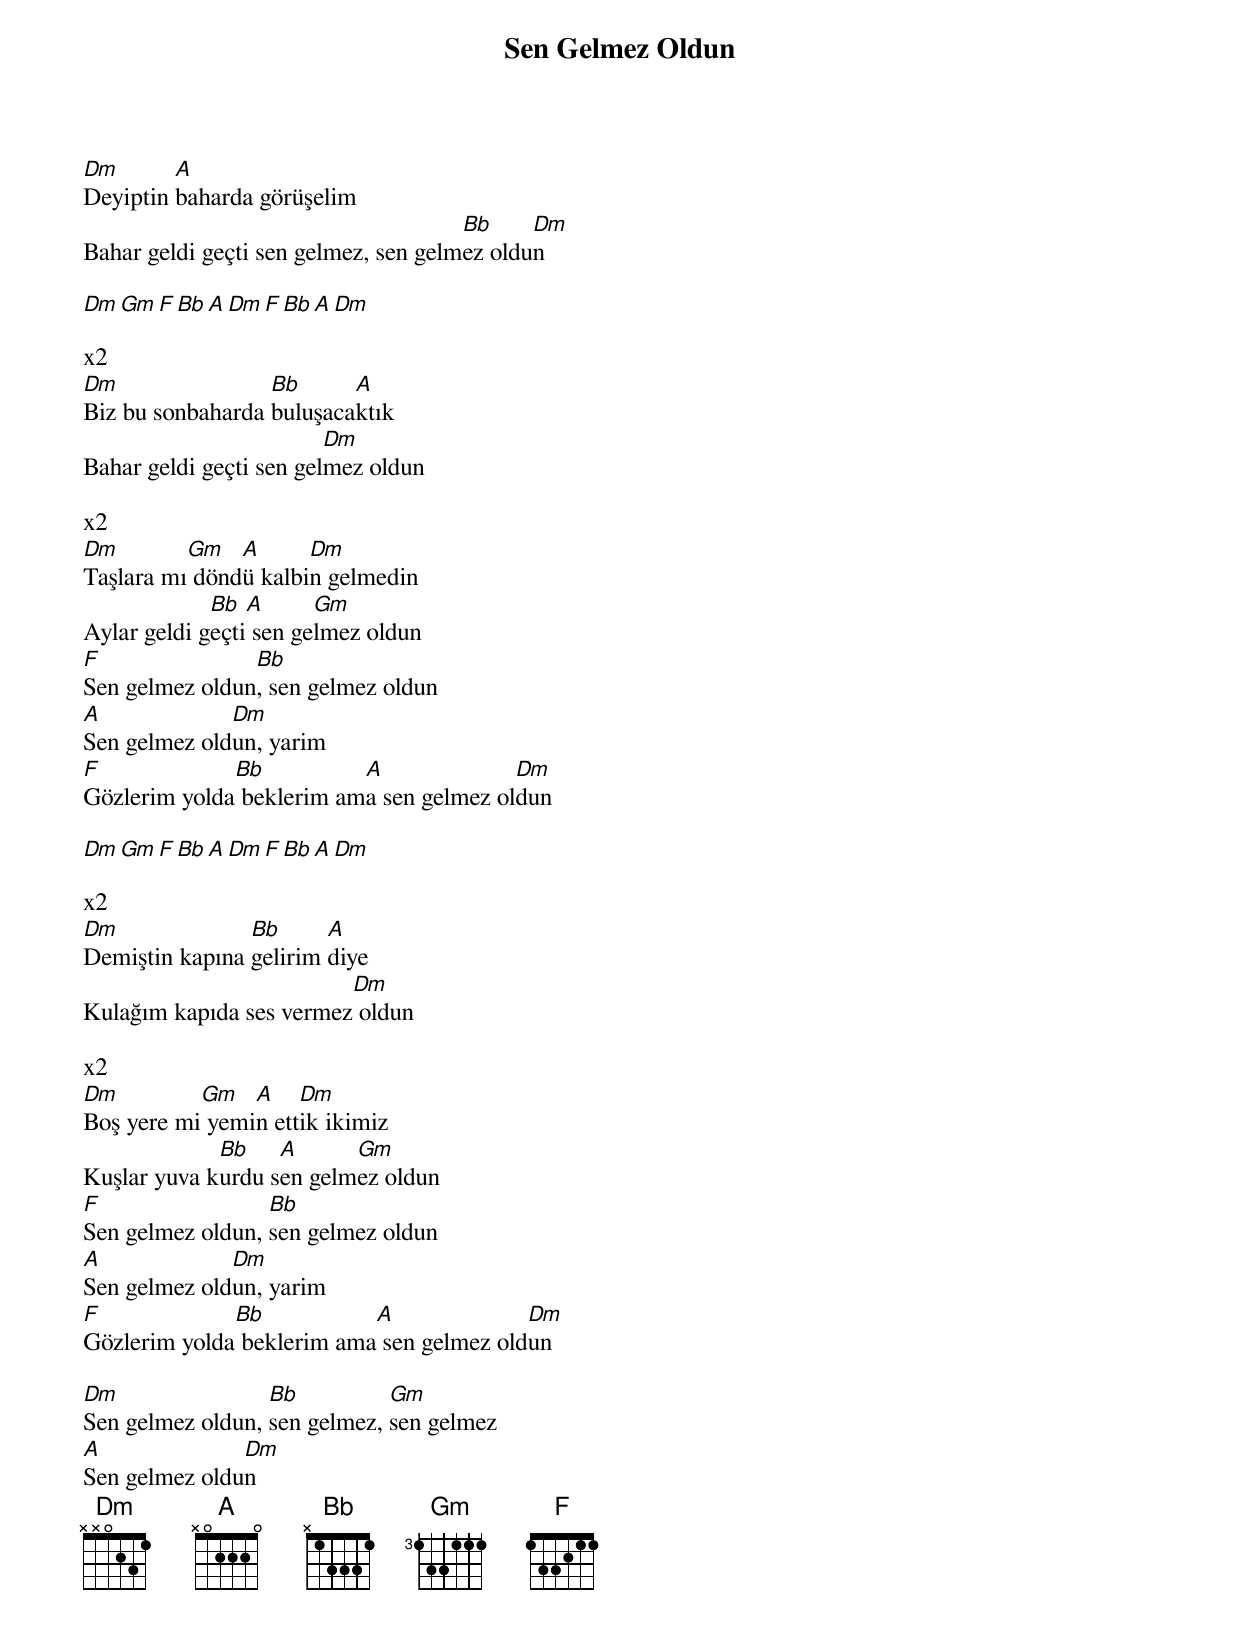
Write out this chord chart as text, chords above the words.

{title: Sen Gelmez Oldun}
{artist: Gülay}

Dm       A
Deyiptin baharda görüşelim
                                      Bb     Dm
Bahar geldi geçti sen gelmez, sen gelmez oldun

Dm Gm F Bb A Dm F Bb A Dm

x2
Dm                Bb      A
Biz bu sonbaharda buluşacaktık
                         Dm
Bahar geldi geçti sen gelmez oldun

x2
Dm        Gm   A      Dm
Taşlara mı döndü kalbin gelmedin
             Bb  A      Gm
Aylar geldi geçti sen gelmez oldun
F               Bb
Sen gelmez oldun, sen gelmez oldun
A             Dm
Sen gelmez oldun, yarim
F             Bb          A              Dm
Gözlerim yolda beklerim ama sen gelmez oldun

Dm Gm F Bb A Dm F Bb A Dm

x2
Dm              Bb      A
Demiştin kapına gelirim diye
                         Dm
Kulağım kapıda ses vermez oldun

x2
Dm         Gm   A    Dm
Boş yere mi yemin ettik ikimiz
             Bb    A      Gm
Kuşlar yuva kurdu sen gelmez oldun
F                 Bb
Sen gelmez oldun, sen gelmez oldun
A             Dm
Sen gelmez oldun, yarim
F             Bb           A              Dm
Gözlerim yolda beklerim ama sen gelmez oldun

Dm                Bb          Gm
Sen gelmez oldun, sen gelmez, sen gelmez
A              Dm
Sen gelmez oldun
